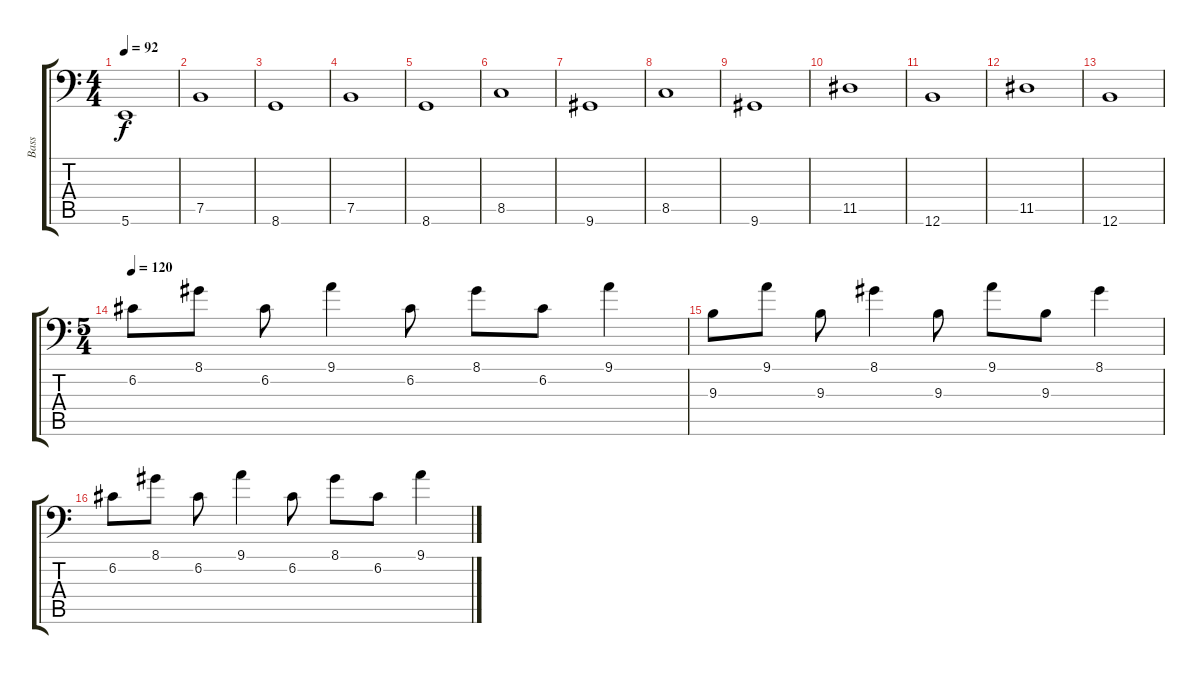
\track ("Bass" "Bass") {instrument electricbassfinger}
\staff {score tabs}
\tuning (C3 G2 D2 A1 E1 B0) {hide}
\ts (4 4)
\tempo 92
\clef f4
\ks c
5.6.1{dy f} |
7.5.1 |
8.6.1 |
7.5.1 |
8.6.1 |
8.5.1 |
9.6.1 |
8.5.1 |
9.6.1 |
11.5.1 |
12.6.1 |
11.5.1 |
12.6.1 |
\ts (5 4)
\tempo 120
6.2.8 8.1.8 6.2.8 9.1.4 6.2.8 8.1.8 6.2.8 9.1.4 |
9.3.8 9.1.8 9.3.8 8.1.4 9.3.8 9.1.8 9.3.8 8.1.4 |
6.2.8 8.1.8 6.2.8 9.1.4 6.2.8 8.1.8 6.2.8 9.1.4
